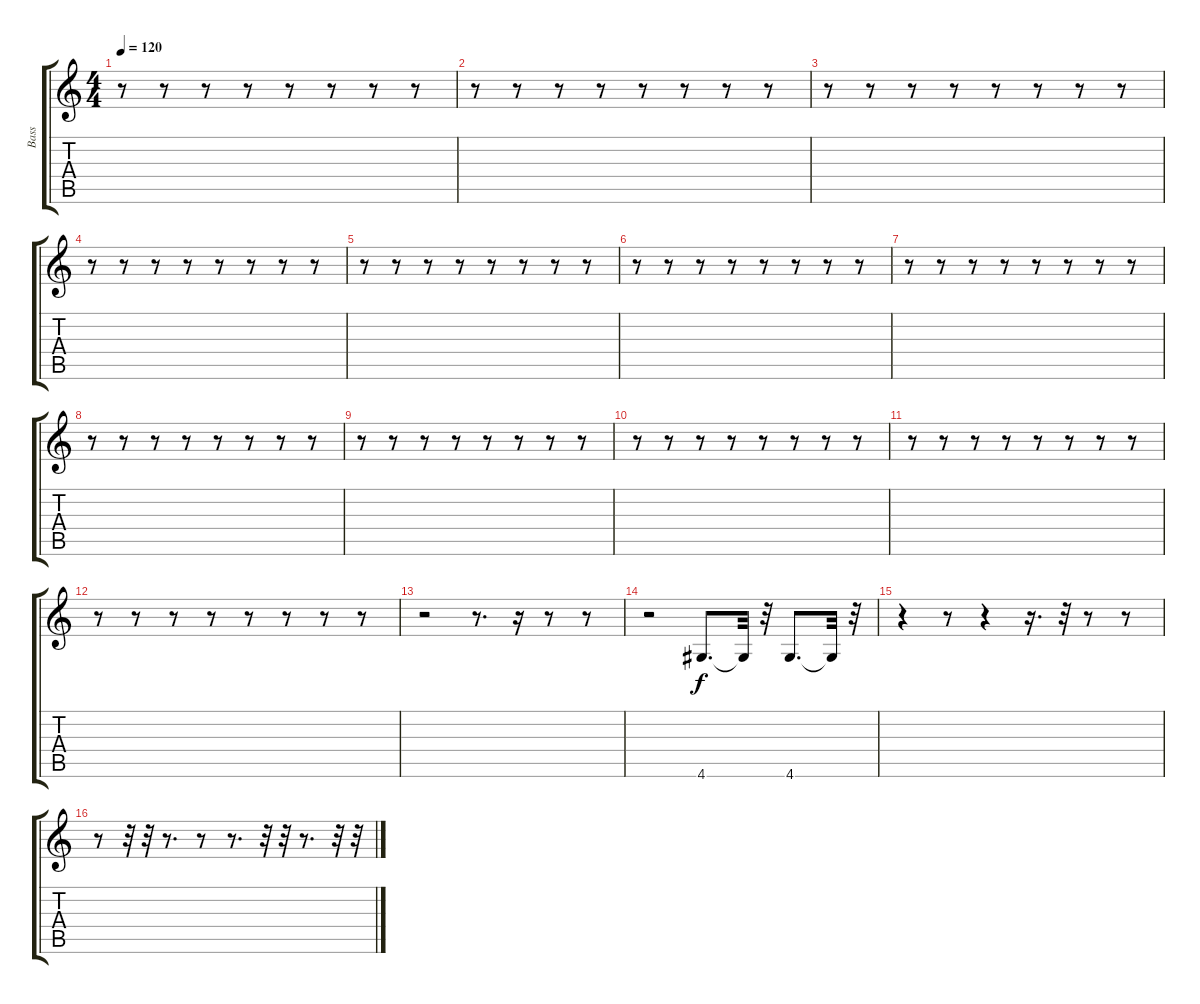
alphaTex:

\track ("Bass" "Bass") {instrument electricbasspick}
\staff {score tabs}
\tuning (E4 B3 G3 D3 A2 E2) {hide}
\ts (4 4)
\tempo 120
\clef g2
\ks c
r.8{dy f} r.8 r.8 r.8 r.8 r.8 r.8 r.8 |
r.8 r.8 r.8 r.8 r.8 r.8 r.8 r.8 |
r.8 r.8 r.8 r.8 r.8 r.8 r.8 r.8 |
r.8 r.8 r.8 r.8 r.8 r.8 r.8 r.8 |
r.8 r.8 r.8 r.8 r.8 r.8 r.8 r.8 |
r.8 r.8 r.8 r.8 r.8 r.8 r.8 r.8 |
r.8 r.8 r.8 r.8 r.8 r.8 r.8 r.8 |
r.8 r.8 r.8 r.8 r.8 r.8 r.8 r.8 |
r.8 r.8 r.8 r.8 r.8 r.8 r.8 r.8 |
r.8 r.8 r.8 r.8 r.8 r.8 r.8 r.8 |
r.8 r.8 r.8 r.8 r.8 r.8 r.8 r.8 |
r.8 r.8 r.8 r.8 r.8 r.8 r.8 r.8 |
r.2 r.8{d} r.16 r.8 r.8 |
r.2 4.6.8{d} 4.6{t}.32 r.32 4.6.8{d} 4.6{t}.32 r.32 |
r.4 r.8 r.4 r.16{d} r.32 r.8 r.8 |
r.8 r.32 r.32 r.8{d} r.8 r.8{d} r.32 r.32 r.8{d} r.32 r.32
